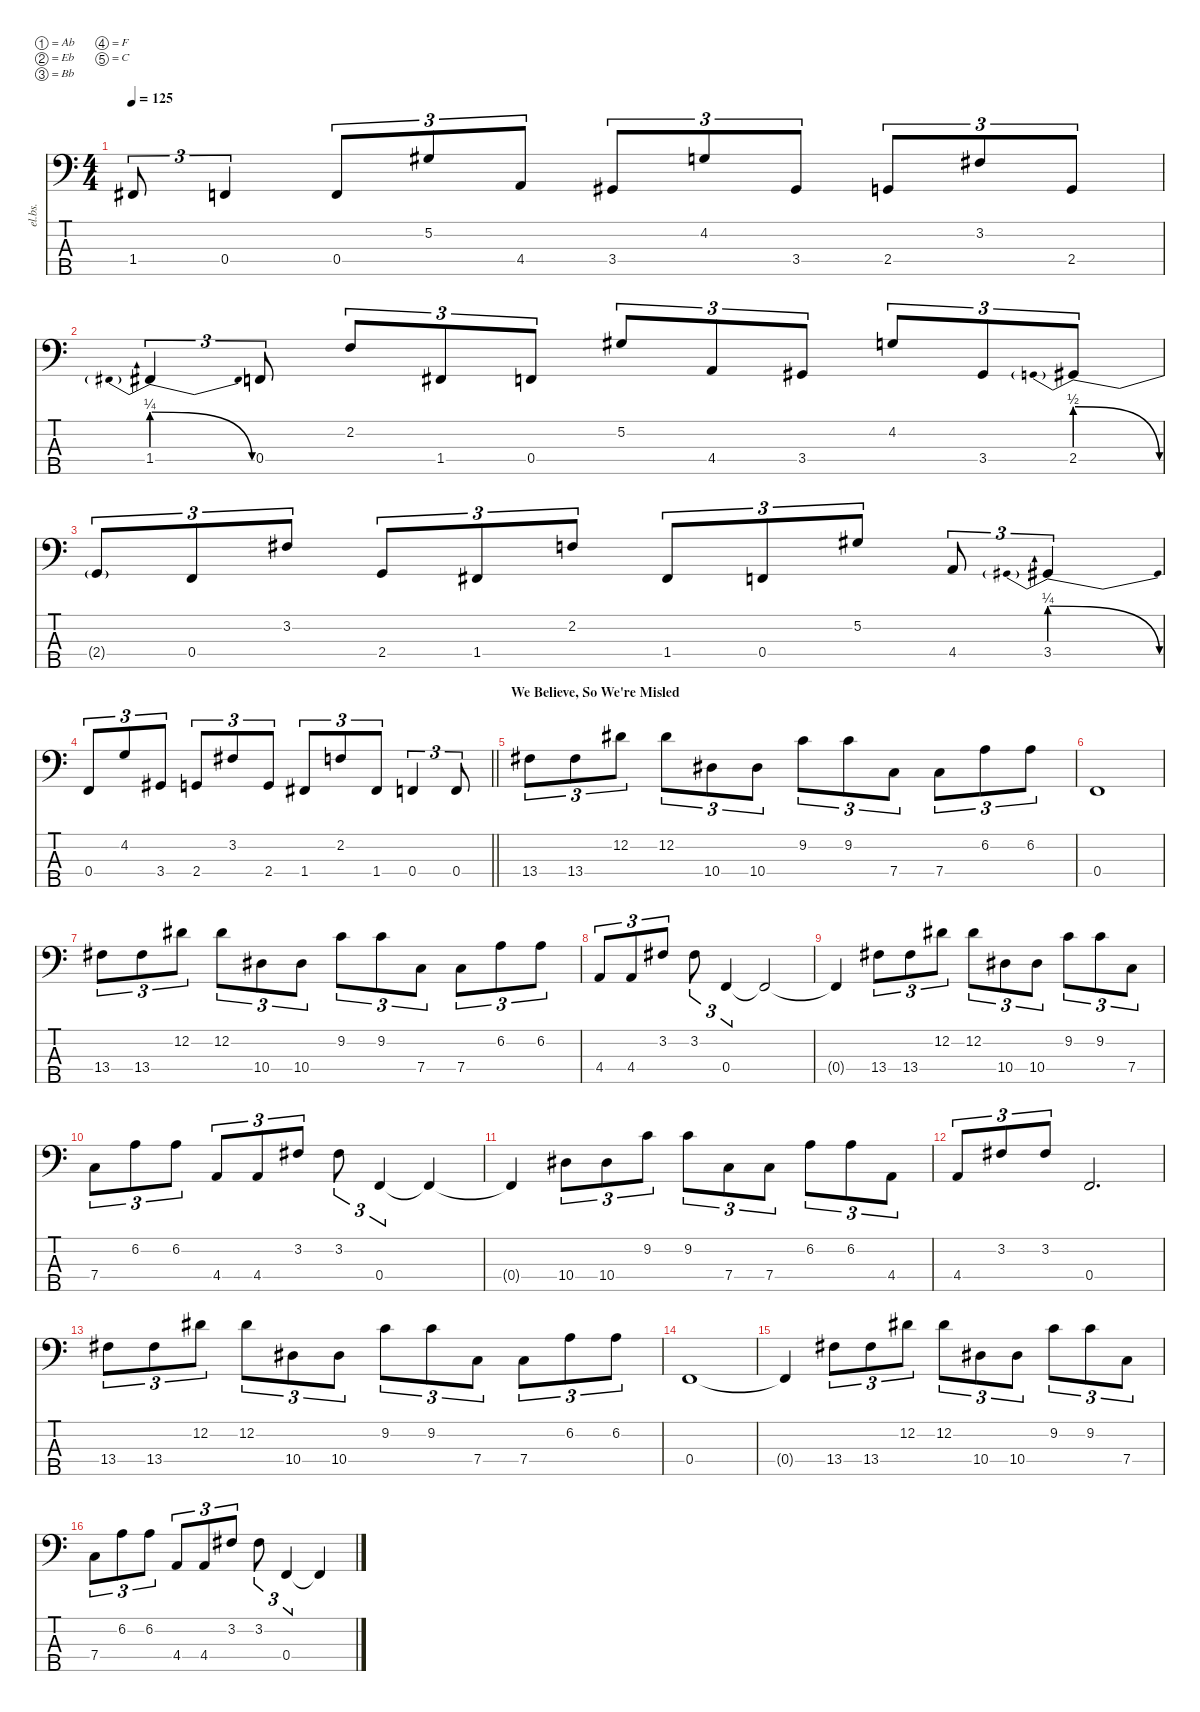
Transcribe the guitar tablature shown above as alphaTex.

\defaultSystemsLayout 4
\hideDynamics
\bracketExtendMode nobrackets
\track ("(bass tone)" "el.bs.") {instrument electricbasspick}
\staff {score tabs}
\tuning (Ab2 Eb2 Bb1 F1 C1)
\ts (4 4)
\tempo 125
\clef f4
\ks c
1.4{acc #}.8{tu (3 2) dy f} 0.4.4{tu (3 2)} 0.4.8{tu (3 2)} 5.2{acc #}.8{tu (3 2)} 4.4.8{tu (3 2)} 3.4{acc #}.8{tu (3 2)} 4.2.8{tu (3 2)} 3.4{acc #}.8{tu (3 2)} 2.4.8{tu (3 2)} 3.2{acc #}.8{tu (3 2)} 2.4.8{tu (3 2)} |
1.4{be (prebendrelease 0 1 30 0) acc #}.4{tu (3 2)} 0.4.8{tu (3 2)} 2.2.8{tu (3 2)} 1.4{acc #}.8{tu (3 2)} 0.4.8{tu (3 2)} 5.2{acc #}.8{tu (3 2)} 4.4.8{tu (3 2)} 3.4{acc #}.8{tu (3 2)} 4.2.8{tu (3 2)} 3.4{acc #}.8{tu (3 2)} 2.4{be (prebendrelease 0 2 60 0)}.8{tu (3 2)} |
2.4{be (hold 0 0 60 0) t}.8{tu (3 2)} 0.4.8{tu (3 2)} 3.2{acc #}.8{tu (3 2)} 2.4.8{tu (3 2)} 1.4{acc #}.8{tu (3 2)} 2.2.8{tu (3 2)} 1.4{acc #}.8{tu (3 2)} 0.4.8{tu (3 2)} 5.2{acc #}.8{tu (3 2)} 4.4.8{tu (3 2)} 3.4{be (prebendrelease 0 1 30 0) acc #}.4{tu (3 2)} |
\barLineRight lightlight
0.4.8{tu (3 2)} 4.2.8{tu (3 2)} 3.4{acc #}.8{tu (3 2)} 2.4.8{tu (3 2)} 3.2{acc #}.8{tu (3 2)} 2.4.8{tu (3 2)} 1.4{acc #}.8{tu (3 2)} 2.2.8{tu (3 2)} 1.4{acc #}.8{tu (3 2)} 0.4.4{tu (3 2)} 0.4.8{tu (3 2)} |
\section ("" "We Believe, So We're Misled")
13.4{acc #}.8{tu (3 2)} 13.4{acc #}.8{tu (3 2)} 12.2{acc #}.8{tu (3 2)} 12.2{acc #}.8{tu (3 2)} 10.4{acc #}.8{tu (3 2)} 10.4{acc #}.8{tu (3 2)} 9.2.8{tu (3 2)} 9.2.8{tu (3 2)} 7.4.8{tu (3 2)} 7.4.8{tu (3 2)} 6.2.8{tu (3 2)} 6.2.8{tu (3 2)} |
0.4.1 |
13.4{acc #}.8{tu (3 2)} 13.4{acc #}.8{tu (3 2)} 12.2{acc #}.8{tu (3 2)} 12.2{acc #}.8{tu (3 2)} 10.4{acc #}.8{tu (3 2)} 10.4{acc #}.8{tu (3 2)} 9.2.8{tu (3 2)} 9.2.8{tu (3 2)} 7.4.8{tu (3 2)} 7.4.8{tu (3 2)} 6.2.8{tu (3 2)} 6.2.8{tu (3 2)} |
4.4.8{tu (3 2)} 4.4.8{tu (3 2)} 3.2{acc #}.8{tu (3 2)} 3.2{acc #}.8{tu (3 2)} 0.4.4{tu (3 2)} 0.4{t}.2 |
0.4{t}.4 13.4{acc #}.8{tu (3 2)} 13.4{acc #}.8{tu (3 2)} 12.2{acc #}.8{tu (3 2)} 12.2{acc #}.8{tu (3 2)} 10.4{acc #}.8{tu (3 2)} 10.4{acc #}.8{tu (3 2)} 9.2.8{tu (3 2)} 9.2.8{tu (3 2)} 7.4.8{tu (3 2)} |
7.4.8{tu (3 2)} 6.2.8{tu (3 2)} 6.2.8{tu (3 2)} 4.4.8{tu (3 2)} 4.4.8{tu (3 2)} 3.2{acc #}.8{tu (3 2)} 3.2{acc #}.8{tu (3 2)} 0.4.4{tu (3 2)} 0.4{t}.4 |
0.4{t}.4 10.4{acc #}.8{tu (3 2)} 10.4{acc #}.8{tu (3 2)} 9.2.8{tu (3 2)} 9.2.8{tu (3 2)} 7.4.8{tu (3 2)} 7.4.8{tu (3 2)} 6.2.8{tu (3 2)} 6.2.8{tu (3 2)} 4.4.8{tu (3 2)} |
4.4.8{tu (3 2)} 3.2{acc #}.8{tu (3 2)} 3.2{acc #}.8{tu (3 2)} 0.4.2{d} |
13.4{acc #}.8{tu (3 2)} 13.4{acc #}.8{tu (3 2)} 12.2{acc #}.8{tu (3 2)} 12.2{acc #}.8{tu (3 2)} 10.4{acc #}.8{tu (3 2)} 10.4{acc #}.8{tu (3 2)} 9.2.8{tu (3 2)} 9.2.8{tu (3 2)} 7.4.8{tu (3 2)} 7.4.8{tu (3 2)} 6.2.8{tu (3 2)} 6.2.8{tu (3 2)} |
0.4.1 |
0.4{t}.4 13.4{acc #}.8{tu (3 2)} 13.4{acc #}.8{tu (3 2)} 12.2{acc #}.8{tu (3 2)} 12.2{acc #}.8{tu (3 2)} 10.4{acc #}.8{tu (3 2)} 10.4{acc #}.8{tu (3 2)} 9.2.8{tu (3 2)} 9.2.8{tu (3 2)} 7.4.8{tu (3 2)} |
7.4.8{tu (3 2)} 6.2.8{tu (3 2)} 6.2.8{tu (3 2)} 4.4.8{tu (3 2)} 4.4.8{tu (3 2)} 3.2{acc #}.8{tu (3 2)} 3.2{acc #}.8{tu (3 2)} 0.4.4{tu (3 2)} 0.4{t}.4
